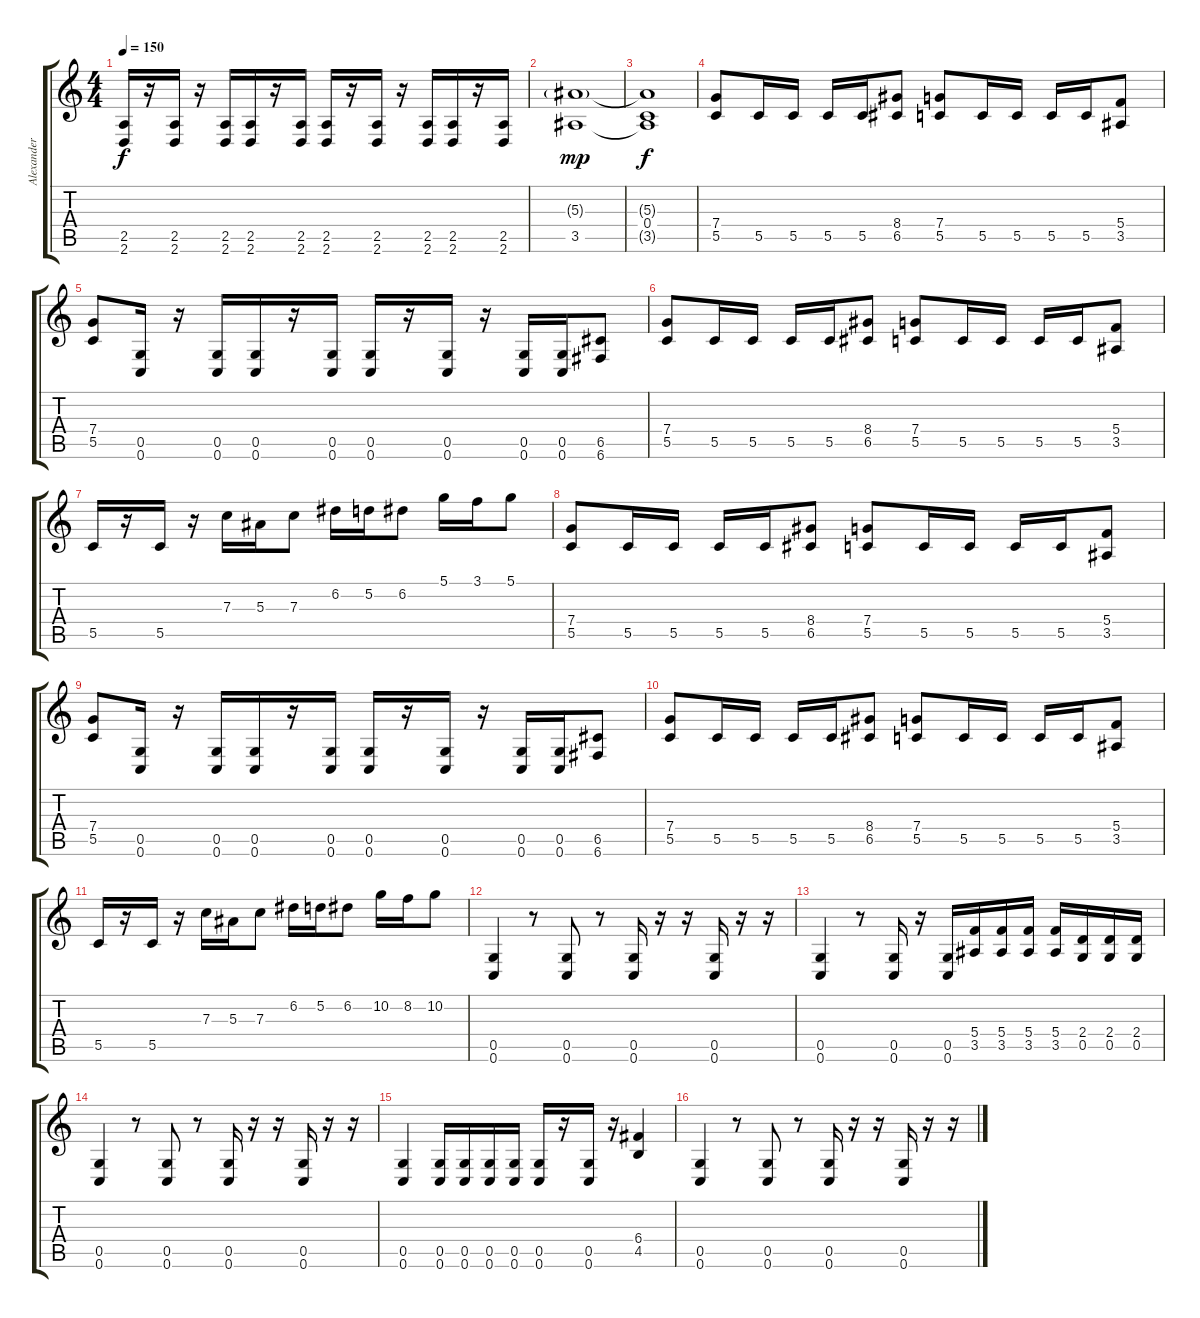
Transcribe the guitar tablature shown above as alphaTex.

\track ("Alexander Kuoppala" "Alexander ") {instrument distortionguitar}
\staff {score tabs}
\tuning (D4 A3 F3 C3 G2 C2) {hide}
\ts (4 4)
\tempo 150
\clef g2
\ks c
(2.5 2.6).16{dy f} r.16 (2.5 2.6).16 r.16 (2.5 2.6).16 (2.5 2.6).16 r.16 (2.5 2.6).16 (2.5 2.6).16 r.16 (2.5 2.6).16 r.16 (2.5 2.6).16 (2.5 2.6).16 r.16 (2.5 2.6).16 |
(5.3{g} 3.5).1{dy mp} |
(5.3{t} 0.4 3.5{t}).1{dy f} |
(7.4 5.5).8 5.5.16 5.5.16 5.5.16 5.5.16 (8.4 6.5).8 (7.4 5.5).8 5.5.16 5.5.16 5.5.16 5.5.16 (5.4 3.5).8 |
(7.4 5.5).8 (0.5 0.6).16 r.16 (0.5 0.6).16 (0.5 0.6).16 r.16 (0.5 0.6).16 (0.5 0.6).16 r.16 (0.5 0.6).16 r.16 (0.5 0.6).16 (0.5 0.6).16 (6.5 6.6).8 |
(7.4 5.5).8 5.5.16 5.5.16 5.5.16 5.5.16 (8.4 6.5).8 (7.4 5.5).8 5.5.16 5.5.16 5.5.16 5.5.16 (5.4 3.5).8 |
5.5.16 r.16 5.5.16 r.16 7.3.16 5.3.16 7.3.8 6.2.16 5.2.16 6.2.8 5.1.16 3.1.16 5.1.8 |
(7.4 5.5).8 5.5.16 5.5.16 5.5.16 5.5.16 (8.4 6.5).8 (7.4 5.5).8 5.5.16 5.5.16 5.5.16 5.5.16 (5.4 3.5).8 |
(7.4 5.5).8 (0.5 0.6).16 r.16 (0.5 0.6).16 (0.5 0.6).16 r.16 (0.5 0.6).16 (0.5 0.6).16 r.16 (0.5 0.6).16 r.16 (0.5 0.6).16 (0.5 0.6).16 (6.5 6.6).8 |
(7.4 5.5).8 5.5.16 5.5.16 5.5.16 5.5.16 (8.4 6.5).8 (7.4 5.5).8 5.5.16 5.5.16 5.5.16 5.5.16 (5.4 3.5).8 |
5.5.16 r.16 5.5.16 r.16 7.3.16 5.3.16 7.3.8 6.2.16 5.2.16 6.2.8 10.2.16 8.2.16 10.2.8 |
(0.5 0.6).4 r.8 (0.5 0.6).8 r.8 (0.5 0.6).16 r.16 r.16 (0.5 0.6).16 r.16 r.16 |
(0.5 0.6).4 r.8 (0.5 0.6).16 r.16 (0.5 0.6).16 (5.4 3.5).16 (5.4 3.5).16 (5.4 3.5).16 (5.4 3.5).16 (2.4 0.5).16 (2.4 0.5).16 (2.4 0.5).16 |
(0.5 0.6).4 r.8 (0.5 0.6).8 r.8 (0.5 0.6).16 r.16 r.16 (0.5 0.6).16 r.16 r.16 |
(0.5 0.6).4 (0.5 0.6).16 (0.5 0.6).16 (0.5 0.6).16 (0.5 0.6).16 (0.5 0.6).16 r.16 (0.5 0.6).16 r.16 (6.4 4.5).4 |
(0.5 0.6).4 r.8 (0.5 0.6).8 r.8 (0.5 0.6).16 r.16 r.16 (0.5 0.6).16 r.16 r.16
